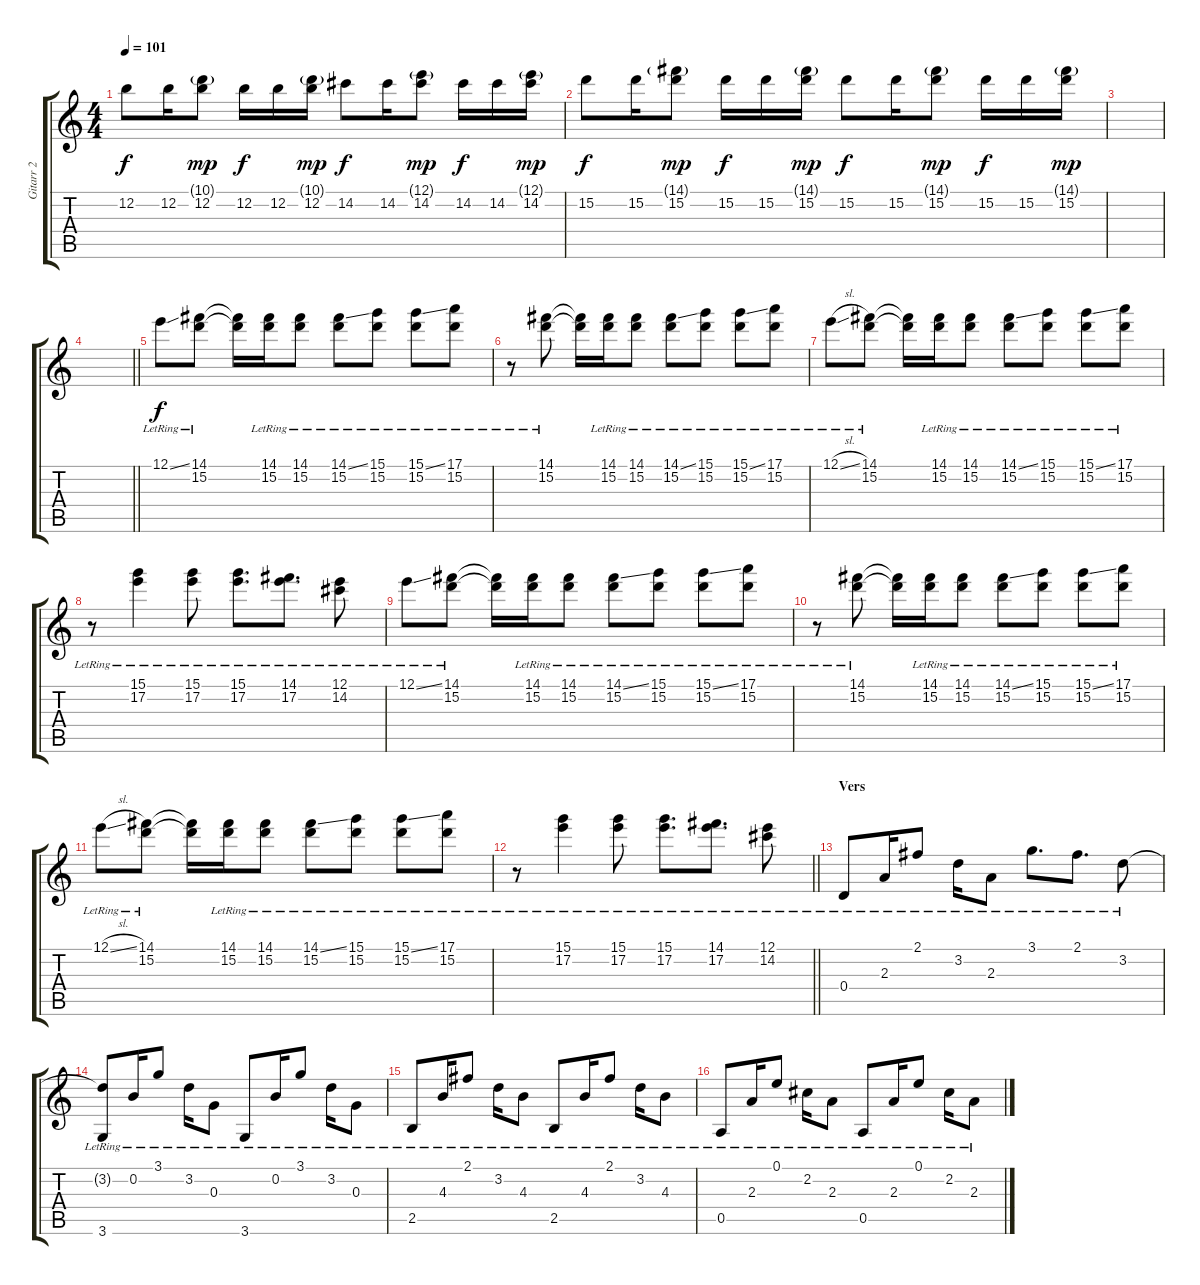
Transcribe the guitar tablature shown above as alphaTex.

\track ("Gitarr 2" "Gitarr 2") {instrument electricguitarjazz}
\staff {score tabs}
\tuning (E4 B3 G3 D3 A2 E2) {hide}
\ts (4 4)
\tempo 101
\clef g2
\ks c
12.2.8{dy f} 12.2.16 (10.1{g} 12.2).8{dy mp} 12.2.16{dy f} 12.2.16 (10.1{g} 12.2).16{dy mp} 14.2.8{dy f} 14.2.16 (12.1{g} 14.2).8{dy mp} 14.2.16{dy f} 14.2.16 (12.1{g} 14.2).16{dy mp} |
15.2.8{dy f} 15.2.16 (14.1{g} 15.2).8{dy mp} 15.2.16{dy f} 15.2.16 (14.1{g} 15.2).16{dy mp} 15.2.8{dy f} 15.2.16 (14.1{g} 15.2).8{dy mp} 15.2.16{dy f} 15.2.16 (14.1{g} 15.2).16{dy mp} |
|
\barLineRight lightlight
|
12.1{ss lr}.8{dy f} (14.1{lr} 15.2{lr}).8 (14.1{t} 15.2{t}).16 (14.1{lr} 15.2{lr}).16 (14.1{lr} 15.2{lr}).8 (14.1{ss lr} 15.2{lr}).8 (15.1{lr} 15.2{lr}).8 (15.1{ss lr} 15.2{lr}).8 (17.1{lr} 15.2{lr}).8 |
r.8 (14.1{lr} 15.2{lr}).8 (14.1{t} 15.2{t}).16 (14.1{lr} 15.2{lr}).16 (14.1{lr} 15.2{lr}).8 (14.1{ss lr} 15.2{lr}).8 (15.1{lr} 15.2{lr}).8 (15.1{ss lr} 15.2{lr}).8 (17.1{lr} 15.2{lr}).8 |
12.1{sl lr}.8 (14.1{lr} 15.2{lr}).8 (14.1{t} 15.2{t}).16 (14.1{lr} 15.2{lr}).16 (14.1{lr} 15.2{lr}).8 (14.1{ss lr} 15.2{lr}).8 (15.1{lr} 15.2{lr}).8 (15.1{ss lr} 15.2{lr}).8 (17.1{lr} 15.2{lr}).8 |
r.8 (15.1{lr} 17.2{lr}).4 (15.1{lr} 17.2{lr}).8 (15.1{lr} 17.2{lr}).8{d} (14.1{lr} 17.2{lr}).8{d} (12.1{lr} 14.2{lr}).8 |
12.1{ss lr}.8 (14.1{lr} 15.2{lr}).8 (14.1{t} 15.2{t}).16 (14.1{lr} 15.2{lr}).16 (14.1{lr} 15.2{lr}).8 (14.1{ss lr} 15.2{lr}).8 (15.1{lr} 15.2{lr}).8 (15.1{ss lr} 15.2{lr}).8 (17.1{lr} 15.2{lr}).8 |
r.8 (14.1{lr} 15.2{lr}).8 (14.1{t} 15.2{t}).16 (14.1{lr} 15.2{lr}).16 (14.1{lr} 15.2{lr}).8 (14.1{ss lr} 15.2{lr}).8 (15.1{lr} 15.2{lr}).8 (15.1{ss lr} 15.2{lr}).8 (17.1{lr} 15.2{lr}).8 |
12.1{sl lr}.8 (14.1{lr} 15.2{lr}).8 (14.1{t} 15.2{t}).16 (14.1{lr} 15.2{lr}).16 (14.1{lr} 15.2{lr}).8 (14.1{ss lr} 15.2{lr}).8 (15.1{lr} 15.2{lr}).8 (15.1{ss lr} 15.2{lr}).8 (17.1{lr} 15.2{lr}).8 |
\barLineRight lightlight
r.8 (15.1{lr} 17.2{lr}).4 (15.1{lr} 17.2{lr}).8 (15.1{lr} 17.2{lr}).8{d} (14.1{lr} 17.2{lr}).8{d} (12.1{lr} 14.2{lr}).8 |
\section ("" "Vers")
0.4{lr}.8 2.3{lr}.16 2.1{lr}.8 3.2{lr}.16 2.3{lr}.8 3.1{lr}.8{d} 2.1{lr}.8{d} 3.2{lr}.8 |
(3.2{t} 3.6{lr}).8 0.2{lr}.16 3.1{lr}.8 3.2{lr}.16 0.3{lr}.8 3.6{lr}.8 0.2{lr}.16 3.1{lr}.8 3.2{lr}.16 0.3{lr}.8 |
2.5{lr}.8 4.3{lr}.16 2.1{lr}.8 3.2{lr}.16 4.3{lr}.8 2.5{lr}.8 4.3{lr}.16 2.1{lr}.8 3.2{lr}.16 4.3{lr}.8 |
0.5{lr}.8 2.3{lr}.16 0.1{lr}.8 2.2{lr}.16 2.3{lr}.8 0.5{lr}.8 2.3{lr}.16 0.1{lr}.8 2.2{lr}.16 2.3{lr}.8
